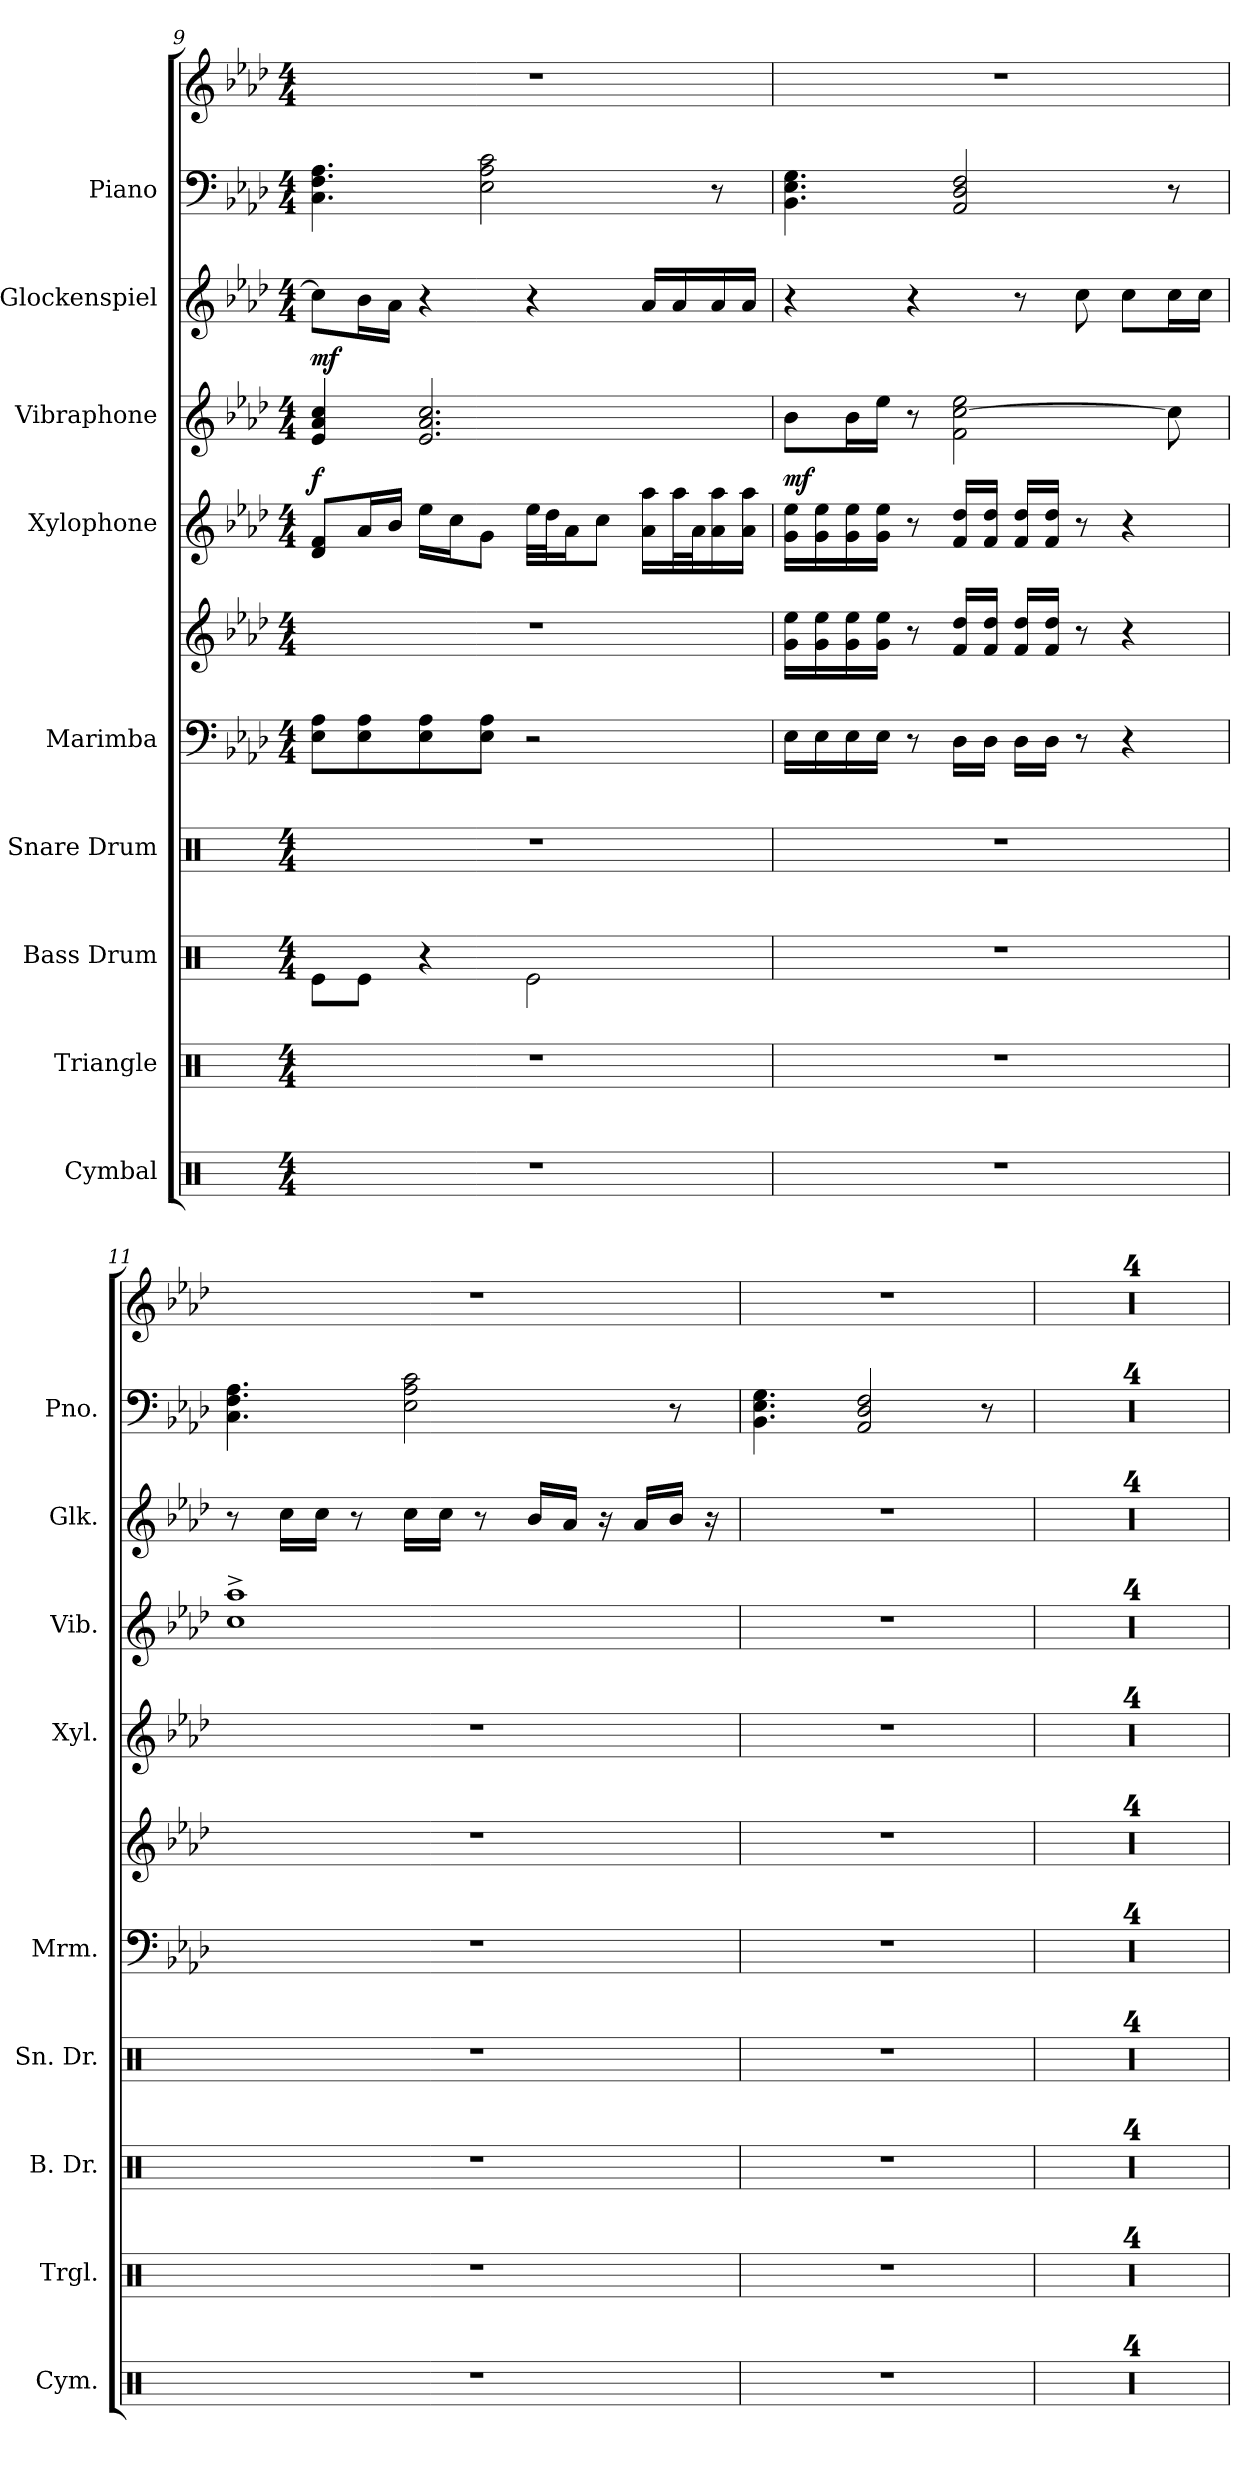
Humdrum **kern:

**kern	**kern	**kern	**kern	**kern	**kern	**kern	**dynam	**kern	**dynam	**kern	**kern	**kern
*part9	*part8	*part7	*part6	*part5	*part5	*part4	*part4	*part3	*part3	*part2	*part1	*part1
*staff11	*staff10	*staff9	*staff8	*staff7	*staff6	*staff5	*staff5	*staff4	*staff4	*staff3	*staff2	*staff1
*I"Cymbal	*I"Triangle	*I"Bass Drum	*I"Snare Drum	*I"Marimba	*	*I"Xylophone	*	*I"Vibraphone	*	*I"Glockenspiel	*I"Piano	*
*I'Cym.	*I'Trgl.	*I'B. Dr.	*I'Sn. Dr.	*I'Mrm.	*	*I'Xyl.	*	*I'Vib.	*	*I'Glk.	*I'Pno.	*
!!LO:PB:g=z
*clefX	*clefX	*clefX	*clefX	*clefF4	*clefG2	*clefG2	*	*clefG2	*	*clefG2	*clefF4	*clefG2
*	*	*	*	*	*	*ITrd-7c-12	*	*	*	*ITrd-14c-24	*	*
*k[]	*k[]	*k[]	*k[]	*k[b-e-a-d-]	*k[b-e-a-d-]	*k[b-e-a-d-]	*	*k[b-e-a-d-]	*	*k[b-e-a-d-]	*k[b-e-a-d-]	*k[b-e-a-d-]
*M4/4	*M4/4	*M4/4	*M4/4	*M4/4	*M4/4	*M4/4	*	*M4/4	*	*M4/4	*M4/4	*M4/4
=9	=9	=9	=9	=9	=9	=9	=9	=9	=9	=9	=9	=9
!	!	!	!	!	!	!	!LO:DY:a	!	!LO:DY:a	!	!	!
1r	1r	8Re\L	1r	8E-\ 8A-\L	1r	8dd-/ 8ff/L	f	4e-/ 4a-/ 4cc/	mf	8cccc\L]	4.C\ 4.F\ 4.A-\	1r
.	.	8Re\J	.	8E-\ 8A-\	.	16aa-/L	.	.	.	16bbb-\L	.	.
.	.	.	.	.	.	16bb-/JJ	.	.	.	16aaa-\JJ	.	.
.	.	4r	.	8E-\ 8A-\	.	16eee-\LL	.	2.e-/ 2.a-/ 2.cc/	.	4r	.	.
.	.	.	.	.	.	16ccc\J	.	.	.	.	.	.
.	.	.	.	8E-\ 8A-\J	.	8gg\J	.	.	.	.	2E-\ 2A-\ 2c\	.
.	.	2Re\	.	2r	.	32eee-\LLL	.	.	.	4r	.	.
.	.	.	.	.	.	32ddd-\J	.	.	.	.	.	.
.	.	.	.	.	.	16aa-\J	.	.	.	.	.	.
.	.	.	.	.	.	8ccc\J	.	.	.	.	.	.
.	.	.	.	.	.	16aa-\ 16aaa-\LL	.	.	.	16aaa-/LL	.	.
.	.	.	.	.	.	32aaa-\L	.	.	.	16aaa-/	.	.
.	.	.	.	.	.	32aa-\J	.	.	.	.	.	.
.	.	.	.	.	.	16aa-\ 16aaa-\	.	.	.	16aaa-/	8r	.
.	.	.	.	.	.	16aa-\ 16aaa-\JJ	.	.	.	16aaa-/JJ	.	.
=10	=10	=10	=10	=10	=10	=10	=10	=10	=10	=10	=10	=10
!	!	!	!	!	!	!	!LO:DY:a	!	!	!	!	!
1r	1r	1r	1r	16E-\LL	16g\ 16ee-\LL	16gg\ 16eee-\LL	mf	8b-\L	.	4r	4.BB-\ 4.E-\ 4.G\	1r
.	.	.	.	16E-\	16g\ 16ee-\	16gg\ 16eee-\	.	.	.	.	.	.
.	.	.	.	16E-\	16g\ 16ee-\	16gg\ 16eee-\	.	16b-\L	.	.	.	.
.	.	.	.	16E-\JJ	16g\ 16ee-\JJ	16gg\ 16eee-\JJ	.	16ee-\JJ	.	.	.	.
.	.	.	.	8r	8r	8r	.	8r	.	4r	.	.
.	.	.	.	16D-\LL	16f/ 16dd-/LL	16ff/ 16ddd-/LL	.	2f\ [2cc\ 2ee-\	.	.	2AA-/ 2D-/ 2F/	.
.	.	.	.	16D-\JJ	16f/ 16dd-/JJ	16ff/ 16ddd-/JJ	.	.	.	.	.	.
.	.	.	.	16D-\LL	16f/ 16dd-/LL	16ff/ 16ddd-/LL	.	.	.	8r	.	.
.	.	.	.	16D-\JJ	16f/ 16dd-/JJ	16ff/ 16ddd-/JJ	.	.	.	.	.	.
.	.	.	.	8r	8r	8r	.	.	.	8cccc\	.	.
.	.	.	.	4r	4r	4r	.	.	.	8cccc\L	.	.
.	.	.	.	.	.	.	.	8cc\]	.	16cccc\L	8r	.
.	.	.	.	.	.	.	.	.	.	16cccc\JJ	.	.
=11	=11	=11	=11	=11	=11	=11	=11	=11	=11	=11	=11	=11
1r	1r	1r	1r	1r	1r	1r	.	1cc^ 1aa-^	.	8r	4.C\ 4.F\ 4.A-\	1r
.	.	.	.	.	.	.	.	.	.	16cccc\LL	.	.
.	.	.	.	.	.	.	.	.	.	16cccc\JJ	.	.
.	.	.	.	.	.	.	.	.	.	8r	.	.
.	.	.	.	.	.	.	.	.	.	16cccc\LL	2E-\ 2A-\ 2c\	.
.	.	.	.	.	.	.	.	.	.	16cccc\JJ	.	.
.	.	.	.	.	.	.	.	.	.	8r	.	.
.	.	.	.	.	.	.	.	.	.	16bbb-/LL	.	.
.	.	.	.	.	.	.	.	.	.	16aaa-/JJ	.	.
.	.	.	.	.	.	.	.	.	.	16r	.	.
.	.	.	.	.	.	.	.	.	.	16aaa-/LL	.	.
.	.	.	.	.	.	.	.	.	.	16bbb-/JJ	8r	.
.	.	.	.	.	.	.	.	.	.	16r	.	.
!!LO:PB:g=z
=12	=12	=12	=12	=12	=12	=12	=12	=12	=12	=12	=12	=12
1r	1r	1r	1r	1r	1r	1r	.	1r	.	1r	4.BB-\ 4.E-\ 4.G\	1r
.	.	.	.	.	.	.	.	.	.	.	2AA-/ 2D-/ 2F/	.
.	.	.	.	.	.	.	.	.	.	.	8r	.
=13	=13	=13	=13	=13	=13	=13	=13	=13	=13	=13	=13	=13
1r	1r	1r	1r	1r	1r	1r	.	1r	.	1r	1r	1r
=14	=14	=14	=14	=14	=14	=14	=14	=14	=14	=14	=14	=14
1r	1r	1r	1r	1r	1r	1r	.	1r	.	1r	1r	1r
=15	=15	=15	=15	=15	=15	=15	=15	=15	=15	=15	=15	=15
1r	1r	1r	1r	1r	1r	1r	.	1r	.	1r	1r	1r
=16	=16	=16	=16	=16	=16	=16	=16	=16	=16	=16	=16	=16
1r	1r	1r	1r	1r	1r	1r	.	1r	.	1r	1r	1r
=	=	=	=	=	=	=	=	=	=	=	=	=
*-	*-	*-	*-	*-	*-	*-	*-	*-	*-	*-	*-	*-
